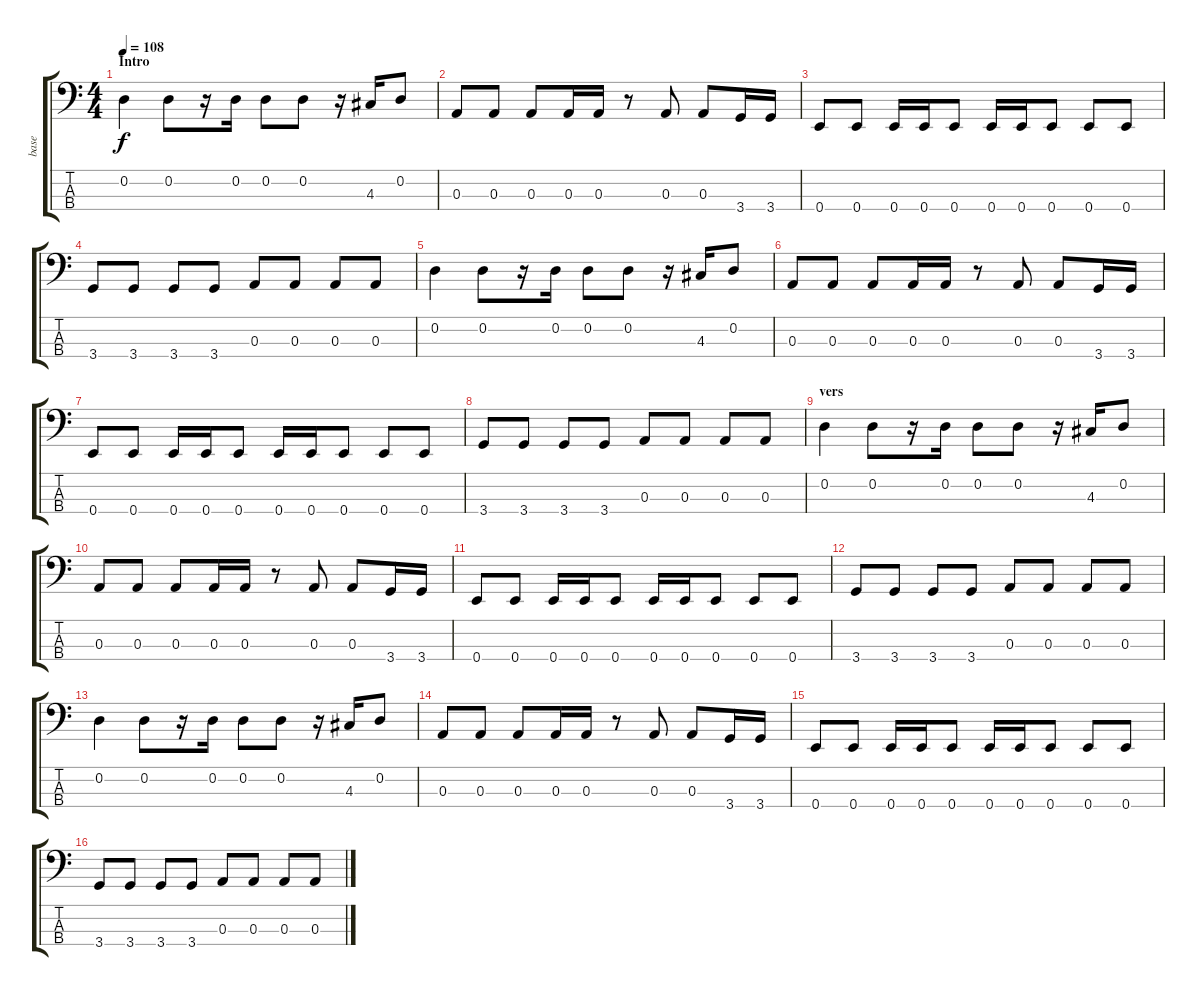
\track ("base" "base") {instrument electricbasspick}
\staff {score tabs}
\tuning (G2 D2 A1 E1) {hide}
\ts (4 4)
\section ("" "Intro")
\tempo 108
\clef f4
\ks c
0.2.4{dy f instrument electricbasspick} 0.2.8 r.16 0.2.16 0.2.8 0.2.8 r.16 4.3.16 0.2.8 |
0.3.8 0.3.8 0.3.8 0.3.16 0.3.16 r.8 0.3.8 0.3.8 3.4.16 3.4.16 |
0.4.8 0.4.8 0.4.16 0.4.16 0.4.8 0.4.16 0.4.16 0.4.8 0.4.8 0.4.8 |
3.4.8 3.4.8 3.4.8 3.4.8 0.3.8 0.3.8 0.3.8 0.3.8 |
0.2.4 0.2.8 r.16 0.2.16 0.2.8 0.2.8 r.16 4.3.16 0.2.8 |
0.3.8 0.3.8 0.3.8 0.3.16 0.3.16 r.8 0.3.8 0.3.8 3.4.16 3.4.16 |
0.4.8 0.4.8 0.4.16 0.4.16 0.4.8 0.4.16 0.4.16 0.4.8 0.4.8 0.4.8 |
3.4.8 3.4.8 3.4.8 3.4.8 0.3.8 0.3.8 0.3.8 0.3.8 |
\section ("" "vers")
0.2.4 0.2.8 r.16 0.2.16 0.2.8 0.2.8 r.16 4.3.16 0.2.8 |
0.3.8 0.3.8 0.3.8 0.3.16 0.3.16 r.8 0.3.8 0.3.8 3.4.16 3.4.16 |
0.4.8 0.4.8 0.4.16 0.4.16 0.4.8 0.4.16 0.4.16 0.4.8 0.4.8 0.4.8 |
3.4.8 3.4.8 3.4.8 3.4.8 0.3.8 0.3.8 0.3.8 0.3.8 |
0.2.4 0.2.8 r.16 0.2.16 0.2.8 0.2.8 r.16 4.3.16 0.2.8 |
0.3.8 0.3.8 0.3.8 0.3.16 0.3.16 r.8 0.3.8 0.3.8 3.4.16 3.4.16 |
0.4.8 0.4.8 0.4.16 0.4.16 0.4.8 0.4.16 0.4.16 0.4.8 0.4.8 0.4.8 |
3.4.8 3.4.8 3.4.8 3.4.8 0.3.8 0.3.8 0.3.8 0.3.8
